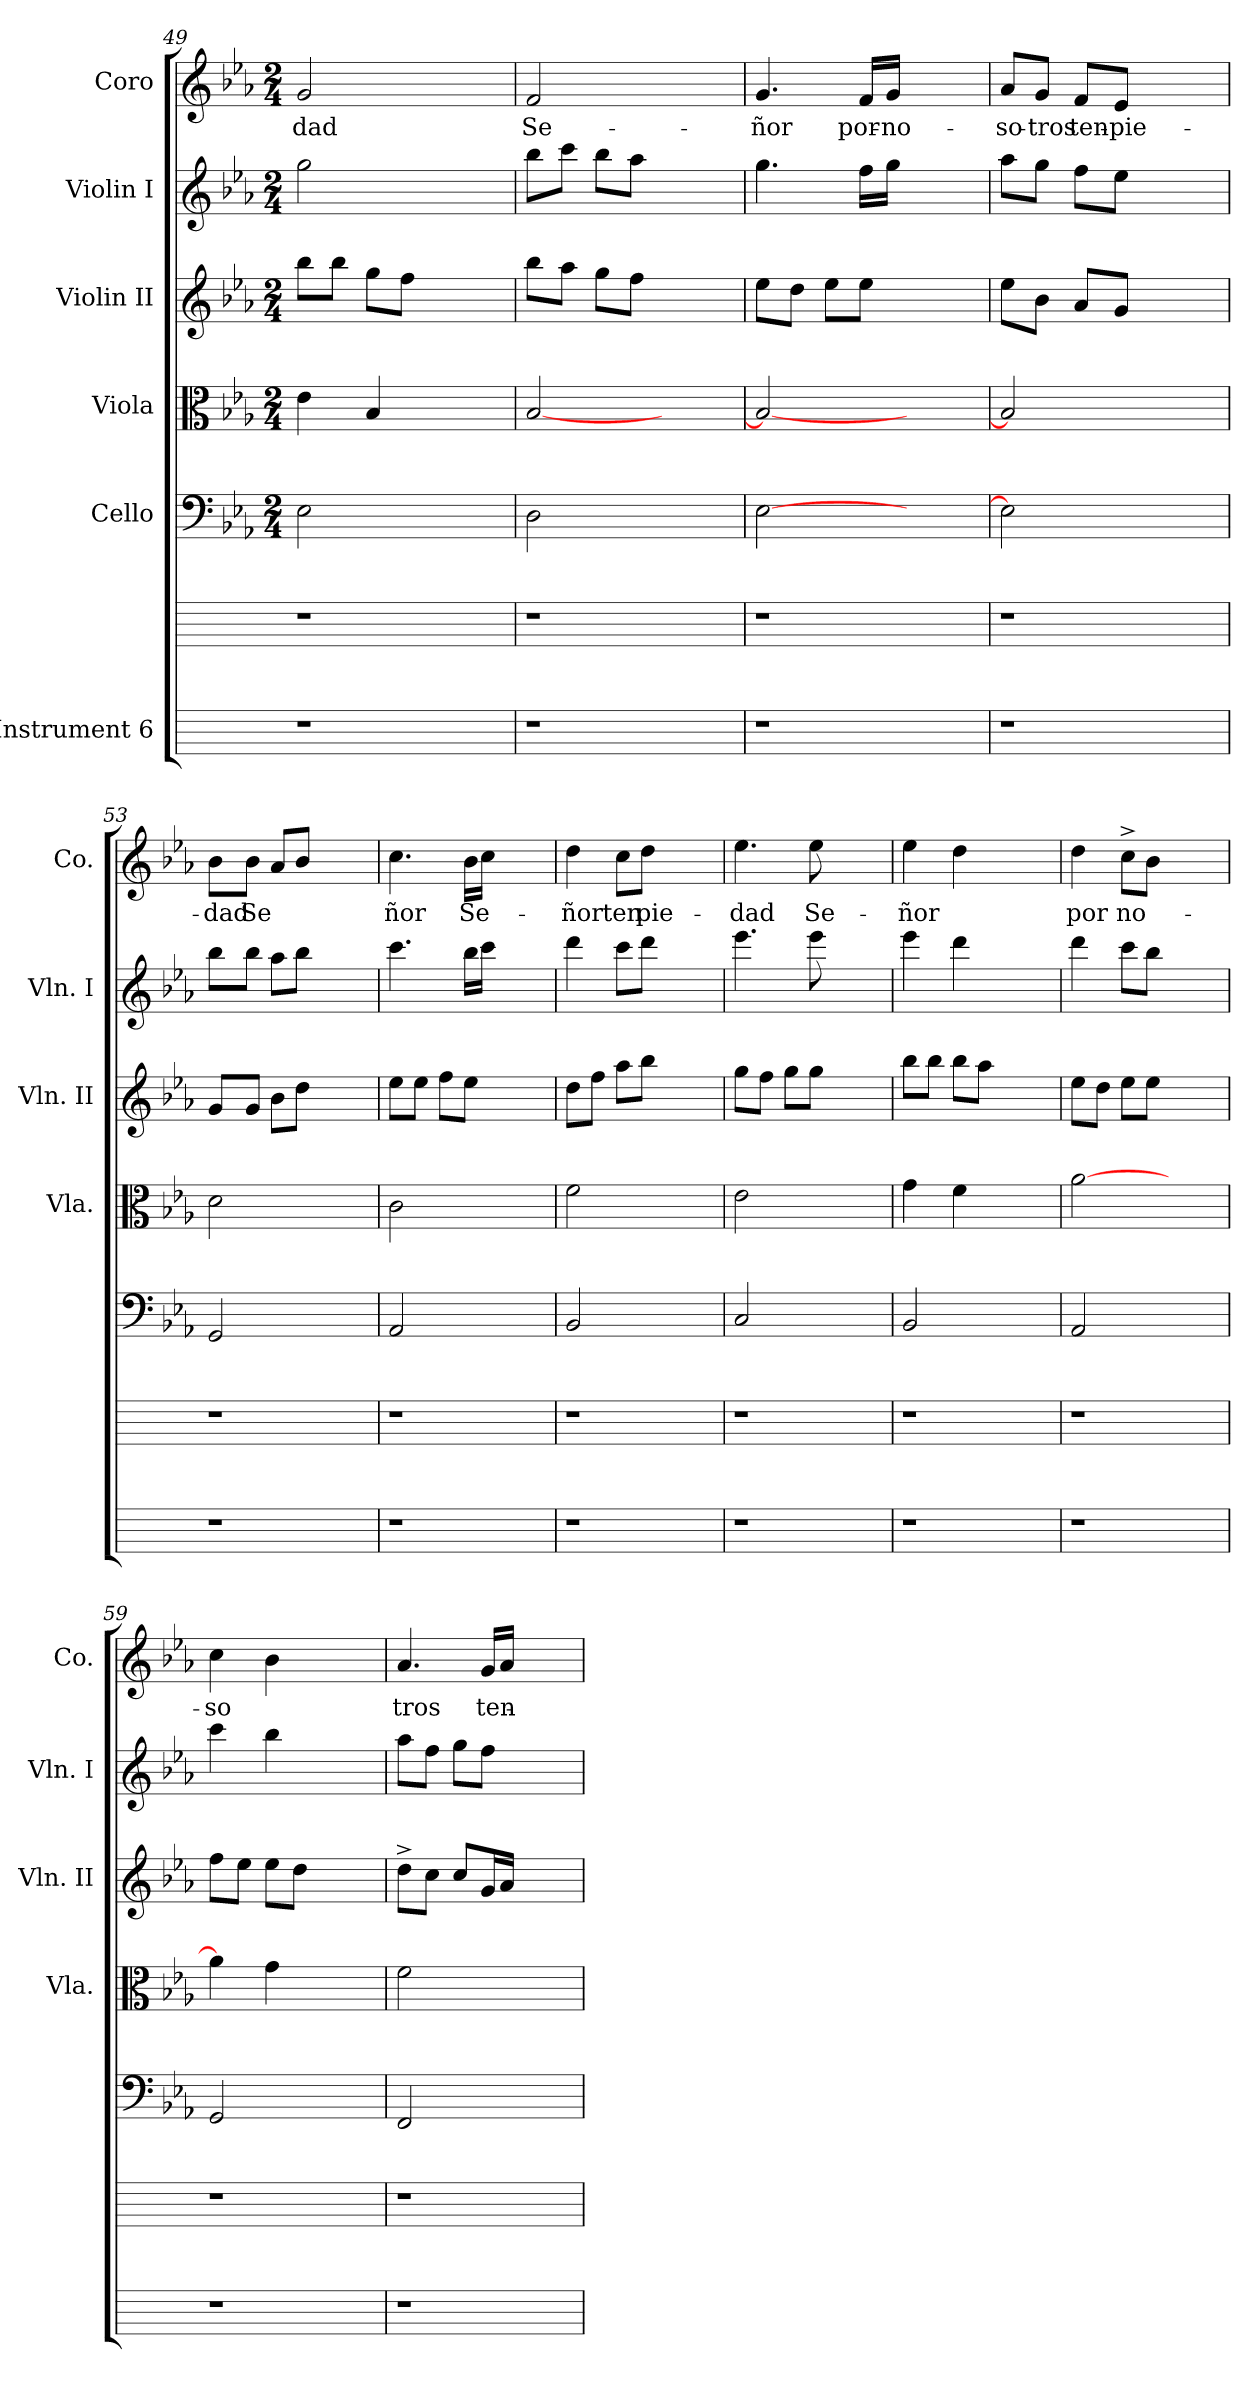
**kern	**kern	**kern	**kern	**kern	**kern	**kern	**text
*part6	*part6	*part5	*part4	*part3	*part2	*part1	*part1
*staff7	*staff6	*staff5	*staff4	*staff3	*staff2	*staff1	*staff1
*I"Instrument 6	*	*I"Cello	*I"Viola	*I"Violin II	*I"Violin I	*I"Coro	*
*	*	*	*I'Vla.	*I'Vln. II	*I'Vln. I	*I'Co.	*
*	*	*clefF4	*clefC3	*clefG2	*clefG2	*clefG2	*
*	*	*k[b-e-a-]	*k[b-e-a-]	*k[b-e-a-]	*k[b-e-a-]	*k[b-e-a-]	*
*	*	*E-:	*E-:	*E-:	*E-:	*E-:	*
*	*	*M2/4	*M2/4	*M2/4	*M2/4	*M2/4	*
=49	=49	=49	=49	=49	=49	=49	=49
!	!	!	!	!	!	!	!LO:LY:b:cj
1r	1r	2E-\	4e-\	8bb-\L	2gg\	2g/	-dad
.	.	.	.	8bb-\J	.	.	.
.	.	.	4B-/	8gg\L	.	.	.
.	.	.	.	8ff\J	.	.	.
.	.	2ryy	2ryy	2ryy	2ryy	2ryy	.
=50	=50	=50	=50	=50	=50	=50	=50
!	!	!	!	!	!	!	!LO:LY:b:cj
1r	1r	2D\	[>2B-/	8bb-\L	8bb-\L	2f/	Se-
.	.	.	.	8aa-\J	8ccc\J	.	.
.	.	.	.	8gg\L	8bb-\L	.	.
.	.	.	.	8ff\J	8aa-\J	.	.
.	.	2ryy	2ryy	2ryy	2ryy	2ryy	.
!!LO:LB:g=z
=51	=51	=51	=51	=51	=51	=51	=51
!	!	!	!	!	!	!	!LO:LY:b:cj
1r	1r	[>2E-\	2B-/_<	8ee-\L	4.gg\	4.g/	-ñor
.	.	.	.	8dd\J	.	.	.
.	.	.	.	8ee-\L	.	.	.
!	!	!	!	!	!	!	!LO:LY:b
.	.	.	.	8ee-\J	16ff\L	16f/L	por-
!	!	!	!	!	!	!	!LO:LY:b:rj
.	.	.	.	.	16gg\J	16g/J	-no-
.	.	2ryy	2ryy	2ryy	2ryy	2ryy	.
=52	=52	=52	=52	=52	=52	=52	=52
!	!	!	!	!	!	!	!LO:LY:b:cj
1r	1r	2E-\]	2B-/]	8ee-\L	8aa-\L	8a-/L	-so-
!	!	!	!	!	!	!	!LO:LY:b:cj
.	.	.	.	8b-\J	8gg\J	8g/J	-tros
!	!	!	!	!	!	!	!LO:LY:b:cj
.	.	.	.	8a-/L	8ff\L	8f/L	ten-
!	!	!	!	!	!	!	!LO:LY:b:cj
.	.	.	.	8g/J	8ee-\J	8e-/J	-pie-
.	.	2ryy	2ryy	2ryy	2ryy	2ryy	.
=53	=53	=53	=53	=53	=53	=53	=53
!	!	!	!	!	!	!	!LO:LY:b:cj
1r	1r	2GG/	2d\	8g/L	8bb-\L	8b-\L	-dad
!	!	!	!	!	!	!	!LO:LY:b:cj
.	.	.	.	8g/J	8bb-\J	8b-\J	Se
.	.	.	.	8b-\L	8aa-\L	8a-/L	.
.	.	.	.	8dd\J	8bb-\J	8b-/J	.
.	.	2ryy	2ryy	2ryy	2ryy	2ryy	.
=54	=54	=54	=54	=54	=54	=54	=54
!	!	!	!	!	!	!	!LO:LY:b:cj
1r	1r	2AA-/	2c\	8ee-\L	4.ccc\	4.cc\	ñor
.	.	.	.	8ee-\J	.	.	.
.	.	.	.	8ff\L	.	.	.
!	!	!	!	!	!	!	!LO:LY:b:cj
.	.	.	.	8ee-\J	16bb-\L	16b-\L	Se-
.	.	.	.	.	16ccc\J	16cc\J	.
.	.	2ryy	2ryy	2ryy	2ryy	2ryy	.
=55	=55	=55	=55	=55	=55	=55	=55
!	!	!	!	!	!	!	!LO:LY:b:cj
1r	1r	2BB-/	2f\	8dd\L	4ddd\	4dd\	-ñor
.	.	.	.	8ff\J	.	.	.
!	!	!	!	!	!	!	!LO:LY:b:cj
.	.	.	.	8aa-\L	8ccc\L	8cc\L	ten
!	!	!	!	!	!	!	!LO:LY:b:cj
.	.	.	.	8bb-\J	8ddd\J	8dd\J	pie-
.	.	2ryy	2ryy	2ryy	2ryy	2ryy	.
=56	=56	=56	=56	=56	=56	=56	=56
!	!	!	!	!	!	!	!LO:LY:b:cj
1r	1r	2C/	2e-\	8gg\L	4.eee-\	4.ee-\	-dad
.	.	.	.	8ff\J	.	.	.
.	.	.	.	8gg\L	.	.	.
!	!	!	!	!	!	!	!LO:LY:b:cj
.	.	.	.	8gg\J	8eee-\	8ee-\	Se-
.	.	2ryy	2ryy	2ryy	2ryy	2ryy	.
!!LO:PB:g=z
=57	=57	=57	=57	=57	=57	=57	=57
!	!	!	!	!	!	!	!LO:LY:b:cj
1r	1r	2BB-/	4g\	8bb-\L	4eee-\	4ee-\	-ñor
.	.	.	.	8bb-\J	.	.	.
.	.	.	4f\	8bb-\L	4ddd\	4dd\	.
.	.	.	.	8aa-\J	.	.	.
.	.	2ryy	2ryy	2ryy	2ryy	2ryy	.
=58	=58	=58	=58	=58	=58	=58	=58
!	!	!	!	!	!	!	!LO:LY:b:cj
1r	1r	2AA-/	[>2a-\	8ee-\L	4ddd\	4dd\	por
.	.	.	.	8dd\J	.	.	.
!	!	!	!	!	!	!	!LO:LY:b:cj
.	.	.	.	8ee-\L	8ccc\L	8cc^<\L	no-
.	.	.	.	8ee-\J	8bb-\J	8b-\J	.
.	.	2ryy	2ryy	2ryy	2ryy	2ryy	.
=59	=59	=59	=59	=59	=59	=59	=59
!	!	!	!	!	!	!	!LO:LY:b:cj
1r	1r	2GG/	4a-\]	8ff\L	4ccc\	4cc\	-so
.	.	.	.	8ee-\J	.	.	.
.	.	.	4g\	8ee-\L	4bb-\	4b-\	.
.	.	.	.	8dd\J	.	.	.
.	.	2ryy	2ryy	2ryy	2ryy	2ryy	.
=60	=60	=60	=60	=60	=60	=60	=60
!	!	!	!	!	!	!	!LO:LY:b:cj
1r	1r	2FF/	2f\	8dd^<\L	8aa-\L	4.a-/	tros
.	.	.	.	8cc\J	8ff\J	.	.
.	.	.	.	8cc/L	8gg\L	.	.
!	!	!	!	!	!	!	!LO:LY:b:cj
.	.	.	.	16g/	8ff\J	16g/L	ten-
.	.	.	.	16a-/J	.	16a-/J	.
.	.	2ryy	2ryy	2ryy	2ryy	2ryy	.
=	=	=	=	=	=	=	=
*-	*-	*-	*-	*-	*-	*-	*-
